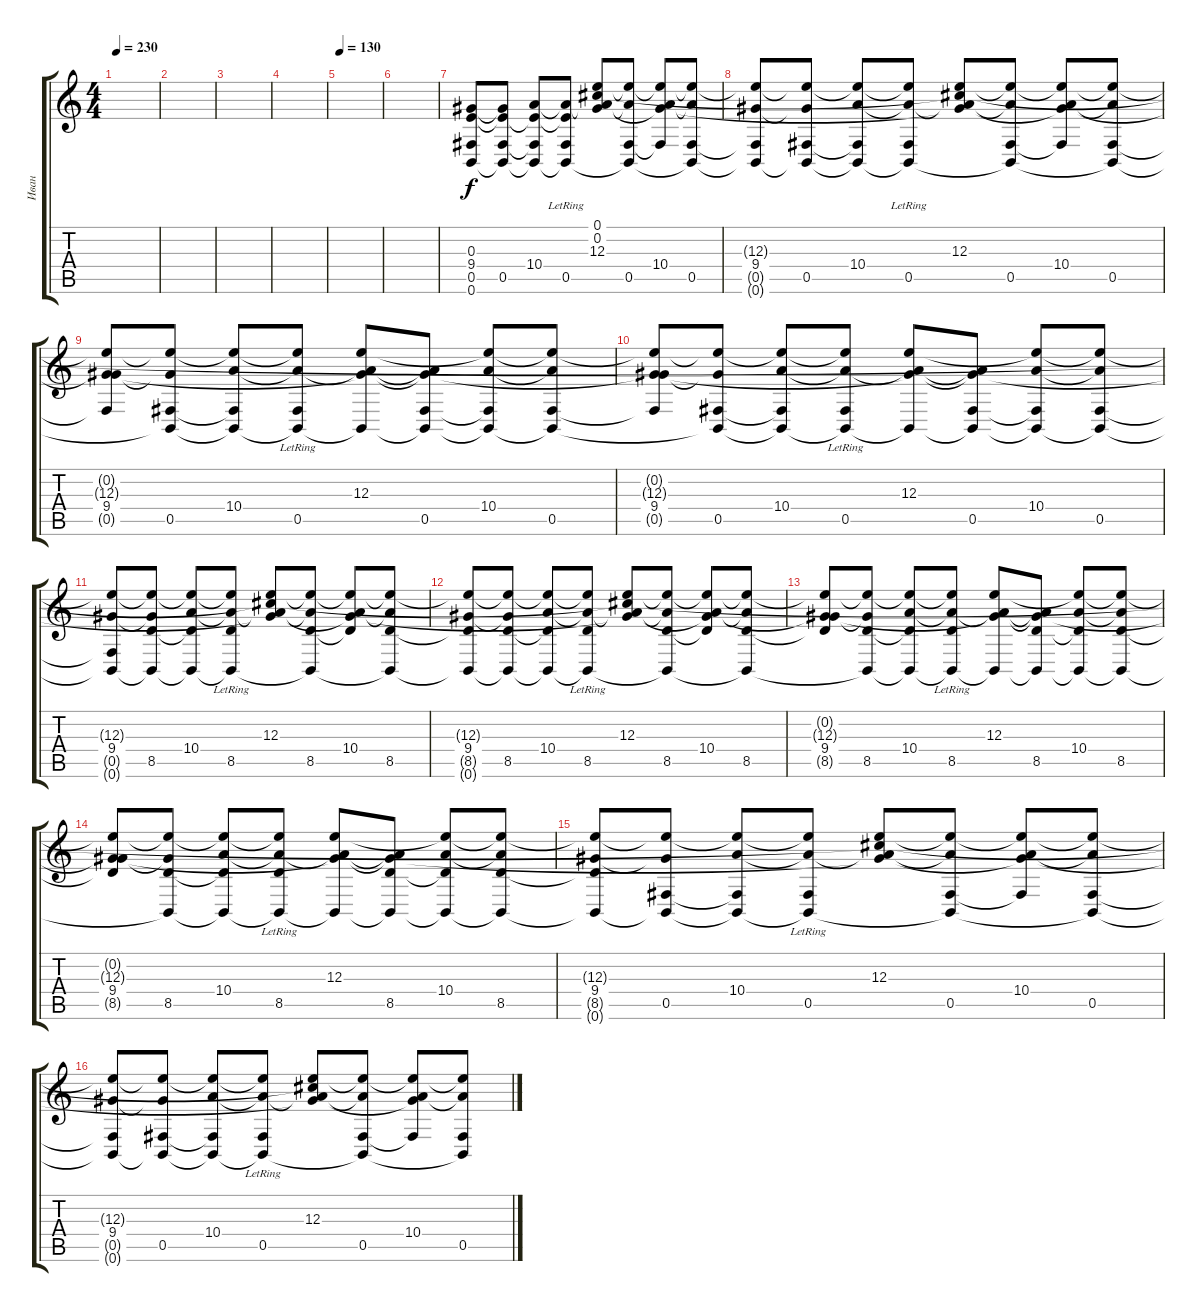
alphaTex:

\track ("Иван" "Иван") {instrument acousticguitarsteel}
\staff {score tabs}
\tuning (Db4 Ab3 E3 B2 Gb2 B1) {hide}
\ts (4 4)
\tempo 230
\clef g2
\ks c
|
|
|
|
\tempo 130
|
|
(0.3 9.4 0.5 0.6).8 (0.3{t} 9.4{t} 0.5 0.6{t}).8 (0.3{t} 10.4 0.5{t} 0.6{t}).8 (0.3{t} 10.4{t} 0.5{lr} 0.6{t}).8 (0.1 0.2 12.3 10.4{t}).8 (12.3{t} 10.4{t} 0.5 0.6{t}).8 (0.2{t} 12.3{t} 10.4 0.5{t}).8 (12.3{t} 10.4{t} 0.5 0.6{t}).8 |
(12.3{t} 9.4 0.5{t} 0.6{t}).8 (12.3{t} 9.4{t} 0.5 0.6{t}).8 (12.3{t} 10.4 0.5{t} 0.6{t}).8 (12.3{t} 10.4{t} 0.5{lr} 0.6{t}).8 (0.1{t} 0.2{t} 12.3 10.4{t}).8 (12.3{t} 10.4{t} 0.5 0.6{t}).8 (0.2{t} 12.3{t} 10.4 0.5{t}).8 (12.3{t} 10.4{t} 0.5 0.6{t}).8 |
(0.2{t} 12.3{t} 9.4 0.5{t}).8 (12.3{t} 9.4{t} 0.5 0.6{t}).8 (12.3{t} 10.4 0.5{t} 0.6{t}).8 (12.3{t} 10.4{t} 0.5{lr} 0.6{t}).8 (0.2{t} 12.3 10.4{t} 0.6{t}).8 (0.2{t} 10.4{t} 0.5 0.6{t}).8 (12.3{t} 10.4 0.5{t} 0.6{t}).8 (12.3{t} 10.4{t} 0.5 0.6{t}).8 |
(0.2{t} 12.3{t} 9.4 0.5{t}).8 (12.3{t} 9.4{t} 0.5 0.6{t}).8 (12.3{t} 10.4 0.5{t} 0.6{t}).8 (12.3{t} 10.4{t} 0.5{lr} 0.6{t}).8 (0.2{t} 12.3 10.4{t} 0.6{t}).8 (0.2{t} 10.4{t} 0.5 0.6{t}).8 (12.3{t} 10.4 0.5{t} 0.6{t}).8 (12.3{t} 10.4{t} 0.5 0.6{t}).8 |
(12.3{t} 9.4 0.5{t} 0.6{t}).8 (12.3{t} 9.4{t} 8.5 0.6{t}).8 (12.3{t} 10.4 8.5{t} 0.6{t}).8 (12.3{t} 10.4{t} 8.5{lr} 0.6{t}).8 (0.1{t} 0.2{t} 12.3 10.4{t}).8 (12.3{t} 10.4{t} 8.5 0.6{t}).8 (0.2{t} 12.3{t} 10.4 8.5{t}).8 (12.3{t} 10.4{t} 8.5 0.6{t}).8 |
(12.3{t} 9.4 8.5{t} 0.6{t}).8 (12.3{t} 9.4{t} 8.5 0.6{t}).8 (12.3{t} 10.4 8.5{t} 0.6{t}).8 (12.3{t} 10.4{t} 8.5{lr} 0.6{t}).8 (0.1{t} 0.2{t} 12.3 10.4{t}).8 (12.3{t} 10.4{t} 8.5 0.6{t}).8 (0.2{t} 12.3{t} 10.4 8.5{t}).8 (12.3{t} 10.4{t} 8.5 0.6{t}).8 |
(0.2{t} 12.3{t} 9.4 8.5{t}).8 (12.3{t} 9.4{t} 8.5 0.6{t}).8 (12.3{t} 10.4 8.5{t} 0.6{t}).8 (12.3{t} 10.4{t} 8.5{lr} 0.6{t}).8 (0.2{t} 12.3 10.4{t} 0.6{t}).8 (0.2{t} 10.4{t} 8.5 0.6{t}).8 (12.3{t} 10.4 8.5{t} 0.6{t}).8 (12.3{t} 10.4{t} 8.5 0.6{t}).8 |
(0.2{t} 12.3{t} 9.4 8.5{t}).8 (12.3{t} 9.4{t} 8.5 0.6{t}).8 (12.3{t} 10.4 8.5{t} 0.6{t}).8 (12.3{t} 10.4{t} 8.5{lr} 0.6{t}).8 (0.2{t} 12.3 10.4{t} 0.6{t}).8 (0.2{t} 10.4{t} 8.5 0.6{t}).8 (12.3{t} 10.4 8.5{t} 0.6{t}).8 (12.3{t} 10.4{t} 8.5 0.6{t}).8 |
(12.3{t} 9.4 8.5{t} 0.6{t}).8 (12.3{t} 9.4{t} 0.5 0.6{t}).8 (12.3{t} 10.4 0.5{t} 0.6{t}).8 (12.3{t} 10.4{t} 0.5{lr} 0.6{t}).8 (0.1{t} 0.2{t} 12.3 10.4{t}).8 (12.3{t} 10.4{t} 0.5 0.6{t}).8 (0.2{t} 12.3{t} 10.4 0.5{t}).8 (12.3{t} 10.4{t} 0.5 0.6{t}).8 |
(12.3{t} 9.4 0.5{t} 0.6{t}).8 (12.3{t} 9.4{t} 0.5 0.6{t}).8 (12.3{t} 10.4 0.5{t} 0.6{t}).8 (12.3{t} 10.4{t} 0.5{lr} 0.6{t}).8 (0.1{t} 0.2{t} 12.3 10.4{t}).8 (12.3{t} 10.4{t} 0.5 0.6{t}).8 (0.2{t} 12.3{t} 10.4 0.5{t}).8 (12.3{t} 10.4{t} 0.5 0.6{t}).8
